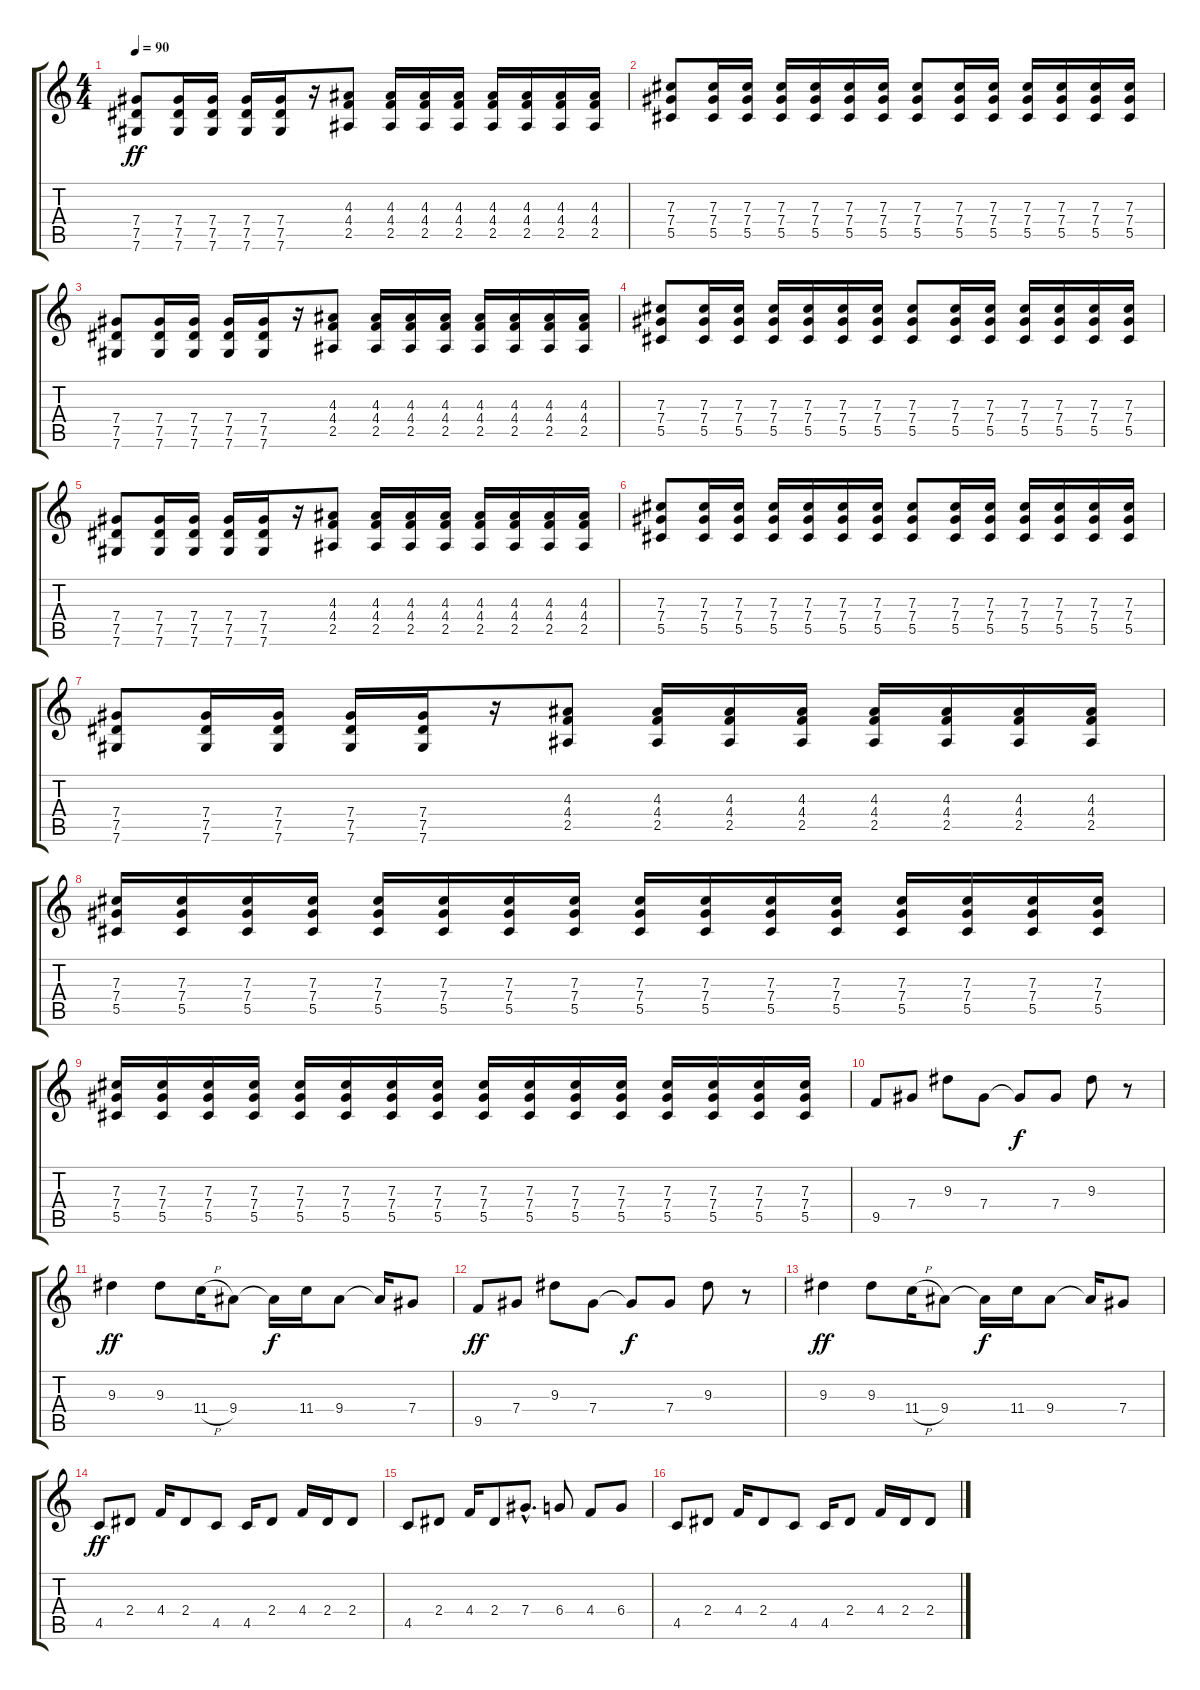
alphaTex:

\track "" {instrument distortionguitar}
\staff {score tabs}
\tuning (Eb4 Bb3 Gb3 Db3 Ab2 Db2) {hide}
\ts (4 4)
\tempo 90
\clef g2
\ks c
(7.4 7.5 7.6).8{dy ff} (7.4 7.5 7.6).16 (7.4 7.5 7.6).16 (7.4 7.5 7.6).16 (7.4 7.5 7.6).16 r.16 (4.3 4.4 2.5).8 (4.3 4.4 2.5).16 (4.3 4.4 2.5).16 (4.3 4.4 2.5).16 (4.3 4.4 2.5).16 (4.3 4.4 2.5).16 (4.3 4.4 2.5).16 (4.3 4.4 2.5).16 |
(7.3 7.4 5.5).8 (7.3 7.4 5.5).16 (7.3 7.4 5.5).16 (7.3 7.4 5.5).16 (7.3 7.4 5.5).16 (7.3 7.4 5.5).16 (7.3 7.4 5.5).16 (7.3 7.4 5.5).8 (7.3 7.4 5.5).16 (7.3 7.4 5.5).16 (7.3 7.4 5.5).16 (7.3 7.4 5.5).16 (7.3 7.4 5.5).16 (7.3 7.4 5.5).16 |
(7.4 7.5 7.6).8 (7.4 7.5 7.6).16 (7.4 7.5 7.6).16 (7.4 7.5 7.6).16 (7.4 7.5 7.6).16 r.16 (4.3 4.4 2.5).8 (4.3 4.4 2.5).16 (4.3 4.4 2.5).16 (4.3 4.4 2.5).16 (4.3 4.4 2.5).16 (4.3 4.4 2.5).16 (4.3 4.4 2.5).16 (4.3 4.4 2.5).16 |
(7.3 7.4 5.5).8 (7.3 7.4 5.5).16 (7.3 7.4 5.5).16 (7.3 7.4 5.5).16 (7.3 7.4 5.5).16 (7.3 7.4 5.5).16 (7.3 7.4 5.5).16 (7.3 7.4 5.5).8 (7.3 7.4 5.5).16 (7.3 7.4 5.5).16 (7.3 7.4 5.5).16 (7.3 7.4 5.5).16 (7.3 7.4 5.5).16 (7.3 7.4 5.5).16 |
(7.4 7.5 7.6).8 (7.4 7.5 7.6).16 (7.4 7.5 7.6).16 (7.4 7.5 7.6).16 (7.4 7.5 7.6).16 r.16 (4.3 4.4 2.5).8 (4.3 4.4 2.5).16 (4.3 4.4 2.5).16 (4.3 4.4 2.5).16 (4.3 4.4 2.5).16 (4.3 4.4 2.5).16 (4.3 4.4 2.5).16 (4.3 4.4 2.5).16 |
(7.3 7.4 5.5).8 (7.3 7.4 5.5).16 (7.3 7.4 5.5).16 (7.3 7.4 5.5).16 (7.3 7.4 5.5).16 (7.3 7.4 5.5).16 (7.3 7.4 5.5).16 (7.3 7.4 5.5).8 (7.3 7.4 5.5).16 (7.3 7.4 5.5).16 (7.3 7.4 5.5).16 (7.3 7.4 5.5).16 (7.3 7.4 5.5).16 (7.3 7.4 5.5).16 |
(7.4 7.5 7.6).8 (7.4 7.5 7.6).16 (7.4 7.5 7.6).16 (7.4 7.5 7.6).16 (7.4 7.5 7.6).16 r.16 (4.3 4.4 2.5).8 (4.3 4.4 2.5).16 (4.3 4.4 2.5).16 (4.3 4.4 2.5).16 (4.3 4.4 2.5).16 (4.3 4.4 2.5).16 (4.3 4.4 2.5).16 (4.3 4.4 2.5).16 |
(7.3 7.4 5.5).16 (7.3 7.4 5.5).16 (7.3 7.4 5.5).16 (7.3 7.4 5.5).16 (7.3 7.4 5.5).16 (7.3 7.4 5.5).16 (7.3 7.4 5.5).16 (7.3 7.4 5.5).16 (7.3 7.4 5.5).16 (7.3 7.4 5.5).16 (7.3 7.4 5.5).16 (7.3 7.4 5.5).16 (7.3 7.4 5.5).16 (7.3 7.4 5.5).16 (7.3 7.4 5.5).16 (7.3 7.4 5.5).16 |
(7.3 7.4 5.5).16 (7.3 7.4 5.5).16 (7.3 7.4 5.5).16 (7.3 7.4 5.5).16 (7.3 7.4 5.5).16 (7.3 7.4 5.5).16 (7.3 7.4 5.5).16 (7.3 7.4 5.5).16 (7.3 7.4 5.5).16 (7.3 7.4 5.5).16 (7.3 7.4 5.5).16 (7.3 7.4 5.5).16 (7.3 7.4 5.5).16 (7.3 7.4 5.5).16 (7.3 7.4 5.5).16 (7.3 7.4 5.5).16 |
9.5.8 7.4.8 9.3.8 7.4.8 7.4{t}.8{dy f} 7.4.8 9.3.8 r.8 |
9.3.4{dy ff} 9.3.8 11.4{h}.16 9.4.8 9.4{t}.16{dy f} 11.4.16 9.4.8 9.4{t}.16 7.4.8 |
9.5.8{dy ff} 7.4.8 9.3.8 7.4.8 7.4{t}.8{dy f} 7.4.8 9.3.8 r.8 |
9.3.4{dy ff} 9.3.8 11.4{h}.16 9.4.8 9.4{t}.16{dy f} 11.4.16 9.4.8 9.4{t}.16 7.4.8 |
4.5.8{dy ff} 2.4.8 4.4.16 2.4.8 4.5.8 4.5.16 2.4.8 4.4.16 2.4.16 2.4.8 |
4.5.8 2.4.8 4.4.16 2.4.8 7.4{hac}.8{d} 6.4.8 4.4.8 6.4.8 |
4.5.8 2.4.8 4.4.16 2.4.8 4.5.8 4.5.16 2.4.8 4.4.16 2.4.16 2.4.8
